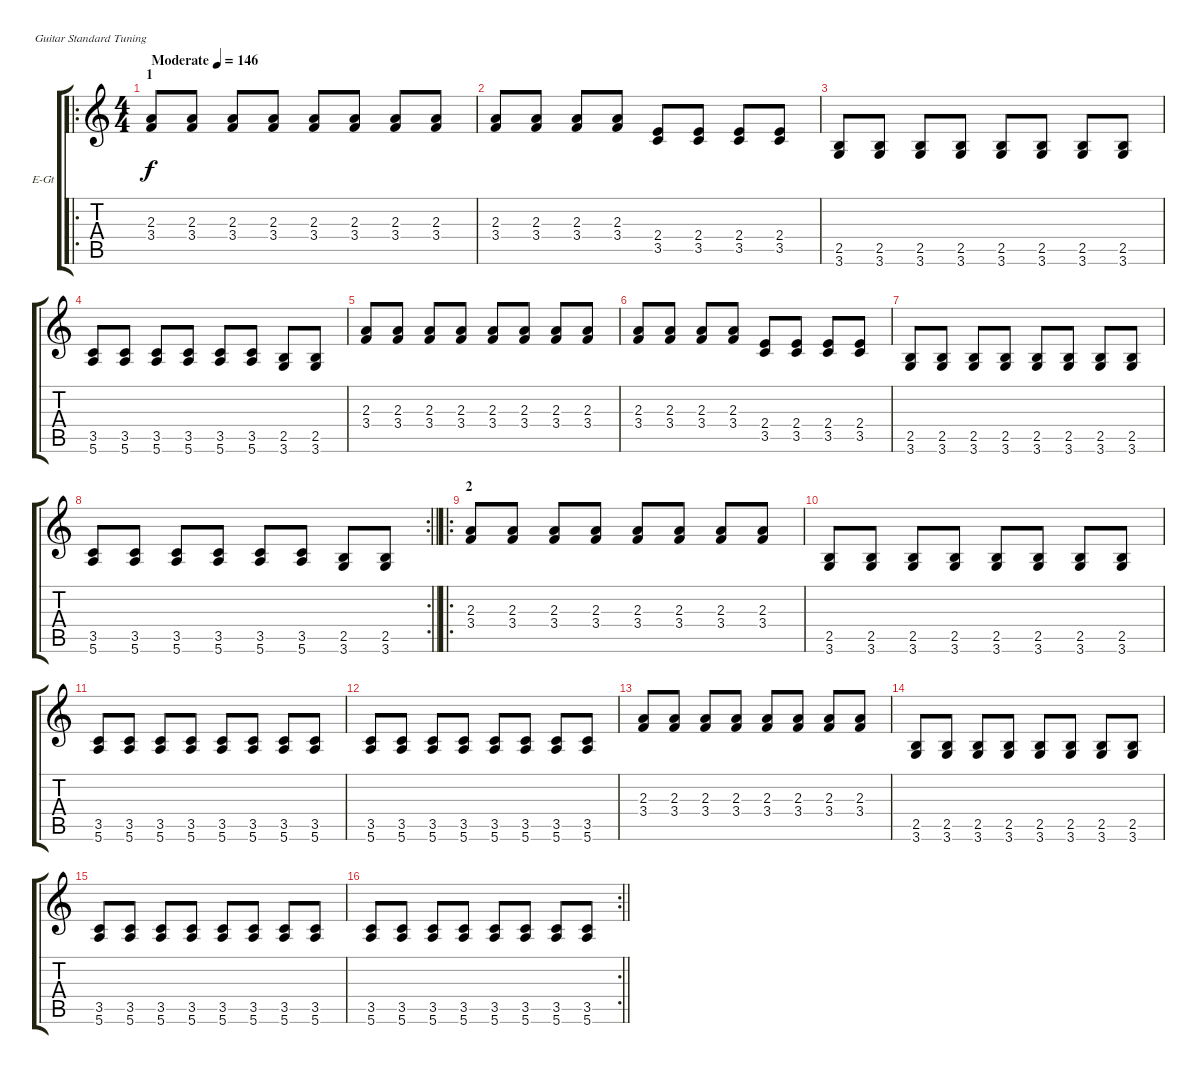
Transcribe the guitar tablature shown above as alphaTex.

\bracketExtendMode groupsimilarinstruments
\firstSystemTrackNameOrientation horizontal
\otherSystemsTrackNameOrientation horizontal
\track ("Gitar 3 " "E-Gt") {instrument distortionguitar}
\staff {score tabs}
\tuning (E4 B3 G3 D3 A2 E2)
\ro
\ts (4 4)
\beaming (8 2 2 2 2)
\section ("" "1")
\tempo (146 "Moderate")
\clef g2
\ks c
(2.3 3.4).8{dy f instrument distortionguitar} (2.3 3.4).8 (2.3 3.4).8 (2.3 3.4).8 (2.3 3.4).8 (2.3 3.4).8 (2.3 3.4).8 (2.3 3.4).8 |
(2.3 3.4).8 (2.3 3.4).8 (2.3 3.4).8 (2.3 3.4).8 (2.4 3.5).8 (2.4 3.5).8 (2.4 3.5).8 (2.4 3.5).8 |
(2.5 3.6).8 (2.5 3.6).8 (2.5 3.6).8 (2.5 3.6).8 (2.5 3.6).8 (2.5 3.6).8 (2.5 3.6).8 (2.5 3.6).8 |
(3.5 5.6).8 (3.5 5.6).8 (3.5 5.6).8 (3.5 5.6).8 (3.5 5.6).8 (3.5 5.6).8 (2.5 3.6).8 (2.5 3.6).8 |
(2.3 3.4).8 (2.3 3.4).8 (2.3 3.4).8 (2.3 3.4).8 (2.3 3.4).8 (2.3 3.4).8 (2.3 3.4).8 (2.3 3.4).8 |
(2.3 3.4).8 (2.3 3.4).8 (2.3 3.4).8 (2.3 3.4).8 (2.4 3.5).8 (2.4 3.5).8 (2.4 3.5).8 (2.4 3.5).8 |
(2.5 3.6).8 (2.5 3.6).8 (2.5 3.6).8 (2.5 3.6).8 (2.5 3.6).8 (2.5 3.6).8 (2.5 3.6).8 (2.5 3.6).8 |
\rc 2
\barLineRight lightlight
(3.5 5.6).8 (3.5 5.6).8 (3.5 5.6).8 (3.5 5.6).8 (3.5 5.6).8 (3.5 5.6).8 (2.5 3.6).8 (2.5 3.6).8 |
\ro
\section ("" "2")
(2.3 3.4).8 (2.3 3.4).8 (2.3 3.4).8 (2.3 3.4).8 (2.3 3.4).8 (2.3 3.4).8 (2.3 3.4).8 (2.3 3.4).8 |
(2.5 3.6).8 (2.5 3.6).8 (2.5 3.6).8 (2.5 3.6).8 (2.5 3.6).8 (2.5 3.6).8 (2.5 3.6).8 (2.5 3.6).8 |
(3.5 5.6).8 (3.5 5.6).8 (3.5 5.6).8 (3.5 5.6).8 (3.5 5.6).8 (3.5 5.6).8 (3.5 5.6).8 (3.5 5.6).8 |
(3.5 5.6).8 (3.5 5.6).8 (3.5 5.6).8 (3.5 5.6).8 (3.5 5.6).8 (3.5 5.6).8 (3.5 5.6).8 (3.5 5.6).8 |
(2.3 3.4).8 (2.3 3.4).8 (2.3 3.4).8 (2.3 3.4).8 (2.3 3.4).8 (2.3 3.4).8 (2.3 3.4).8 (2.3 3.4).8 |
(2.5 3.6).8 (2.5 3.6).8 (2.5 3.6).8 (2.5 3.6).8 (2.5 3.6).8 (2.5 3.6).8 (2.5 3.6).8 (2.5 3.6).8 |
(3.5 5.6).8 (3.5 5.6).8 (3.5 5.6).8 (3.5 5.6).8 (3.5 5.6).8 (3.5 5.6).8 (3.5 5.6).8 (3.5 5.6).8 |
\rc 2
\barLineRight lightlight
(3.5 5.6).8 (3.5 5.6).8 (3.5 5.6).8 (3.5 5.6).8 (3.5 5.6).8 (3.5 5.6).8 (3.5 5.6).8 (3.5 5.6).8
